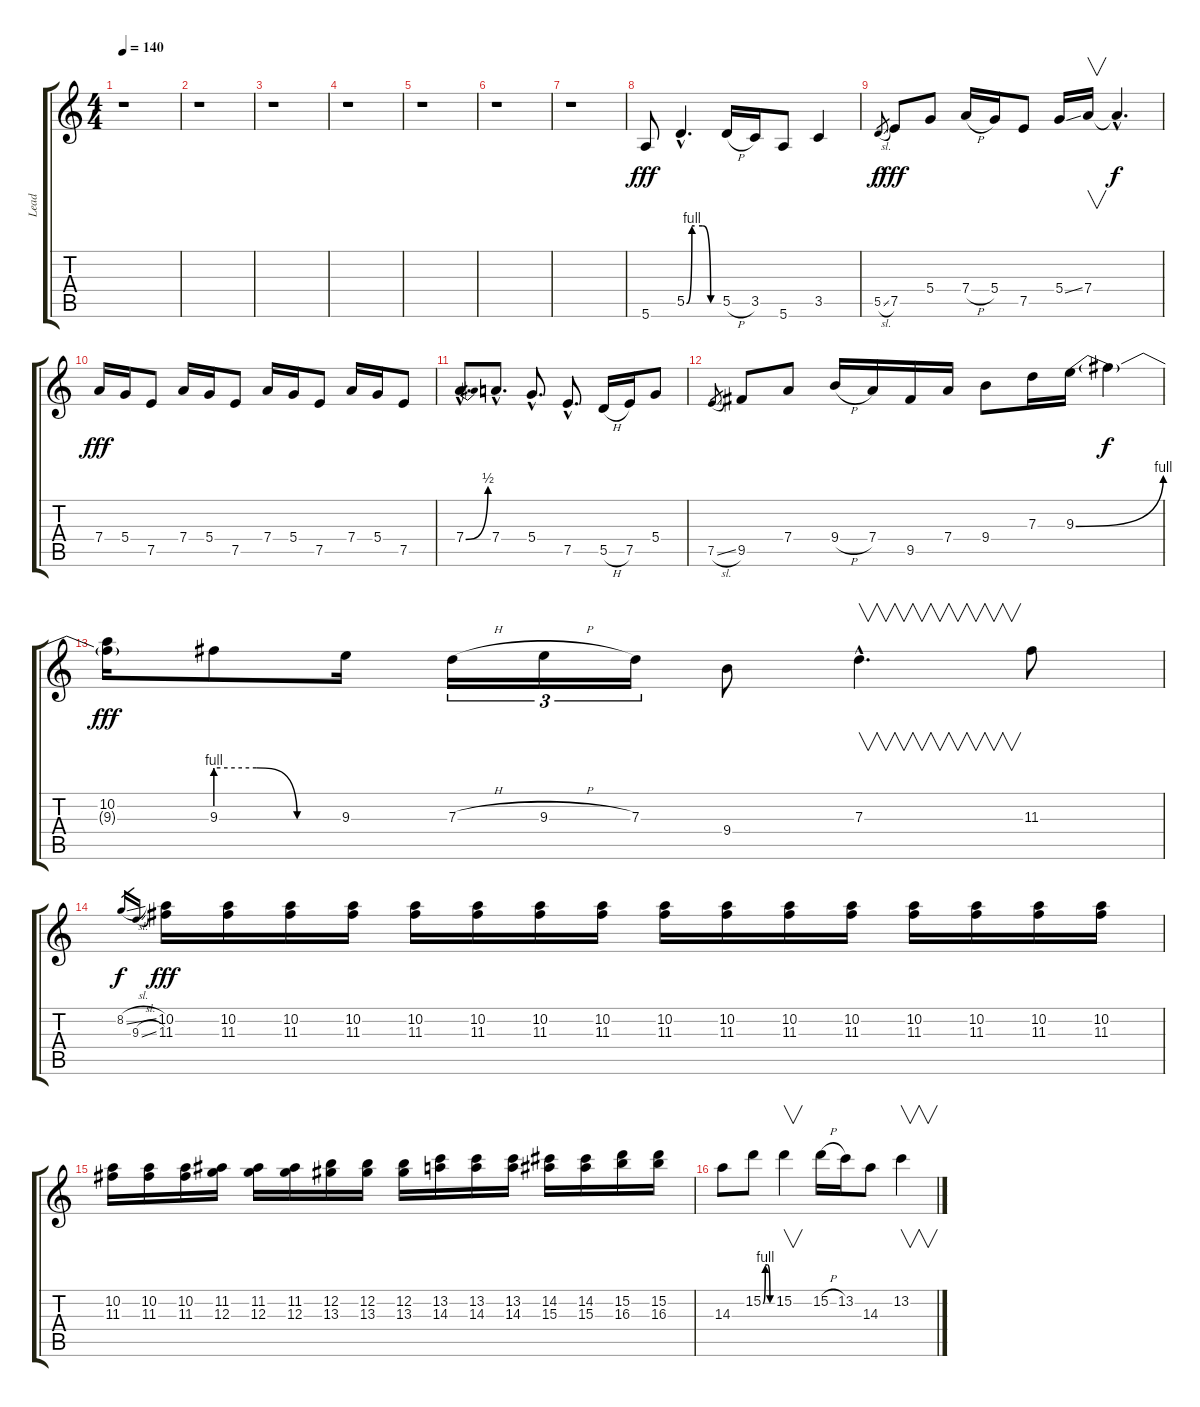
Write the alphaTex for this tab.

\track ("Lead" "Lead") {instrument overdrivenguitar}
\staff {score tabs}
\tuning (E4 B3 G3 D3 A2 E2) {hide}
\ts (4 4)
\tempo 140
\clef g2
\ks c
r.1{dy fff} |
r.1 |
r.1 |
r.1 |
r.1 |
r.1 |
r.1 |
5.6.8 5.5{be (custom 0 0 10 4 15 4 30 4 45 0 60 0) hac}.4{d} 5.5{h}.16 3.5.16 5.6.8 3.5.4 |
5.5{sl}.8{gr dy f} 7.5.8{dy fff} 5.4.8 7.4{h}.16 5.4.16 7.5.8 5.4{ss}.16 7.4.16{v} 7.4{hac t}.4{d dy f} |
7.4.16{dy fff} 5.4.16 7.5.8 7.4.16 5.4.16 7.5.8 7.4.16 5.4.16 7.5.8 7.4.16 5.4.16 7.5.8 |
7.4{be (bend 0 0 60 2) hac}.8{d} 7.4{hac}.8{d} 5.4{hac}.8{d} 7.5{hac}.8{d} 5.5{h}.16 7.5.16 5.4.8 |
7.5{sl}.8{gr} 9.5.8 7.4.8 9.4{h}.16 7.4.16 9.5.16 7.4.16 9.4.8 7.3.16 9.3{be (bend 0 0 60 4)}.16 9.3{t}.4{dy f} |
(10.2 9.3{t}).16{dy fff} 9.3{be (custom 0 4 20 4 40 0 60 0)}.8 9.3.16 7.3{h}.16{tu (3 2)} 9.3{h}.16{tu (3 2)} 7.3.16{tu (3 2)} 9.4.8 7.3{hac}.4{v d} 11.3.8 |
8.2{sl}.16{gr dy f} 9.3{sl}.16{gr} (10.2 11.3).16{dy fff} (10.2 11.3).16 (10.2 11.3).16 (10.2 11.3).16 (10.2 11.3).16 (10.2 11.3).16 (10.2 11.3).16 (10.2 11.3).16 (10.2 11.3).16 (10.2 11.3).16 (10.2 11.3).16 (10.2 11.3).16 (10.2 11.3).16 (10.2 11.3).16 (10.2 11.3).16 (10.2 11.3).16 |
(10.2 11.3).16 (10.2 11.3).16 (10.2 11.3).16 (11.2 12.3).16 (11.2 12.3).16 (11.2 12.3).16 (12.2 13.3).16 (12.2 13.3).16 (12.2 13.3).16 (13.2 14.3).16 (13.2 14.3).16 (13.2 14.3).16 (14.2 15.3).16 (14.2 15.3).16 (15.2 16.3).16 (15.2 16.3).16 |
14.3.8 15.2{be (custom 0 0 15 4 30 4 45 0 60 0)}.8 15.2.4{v} 15.2{h}.16 13.2.16 14.3.8 13.2.4{v}
